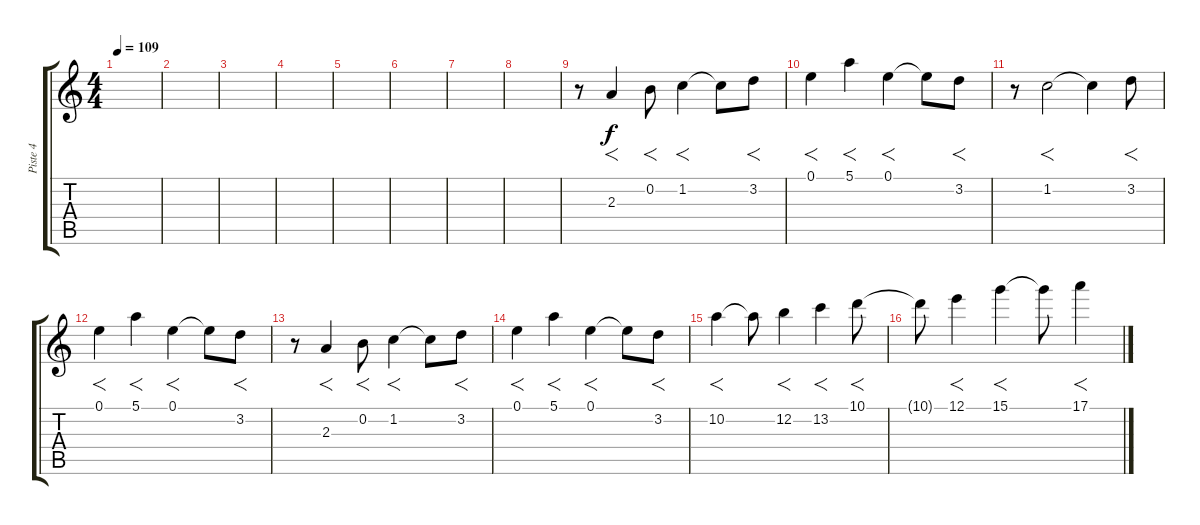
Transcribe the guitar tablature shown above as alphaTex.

\track ("Piste 4" "Piste 4") {instrument overdrivenguitar}
\staff {score tabs}
\tuning (E4 B3 G3 D3 A2 E2) {hide}
\ts (4 4)
\tempo 109
\clef g2
\ks c
|
|
|
|
|
|
|
|
r.8 2.3.4{f} 0.2.8{f} 1.2.4{f} 1.2{t}.8 3.2.8{f} |
0.1.4{f} 5.1.4{f} 0.1.4{f} 0.1{t}.8 3.2.8{f} |
r.8 1.2.2{f} 1.2{t}.4 3.2.8{f} |
0.1.4{f} 5.1.4{f} 0.1.4{f} 0.1{t}.8 3.2.8{f} |
r.8 2.3.4{f} 0.2.8{f} 1.2.4{f} 1.2{t}.8 3.2.8{f} |
0.1.4{f} 5.1.4{f} 0.1.4{f} 0.1{t}.8 3.2.8{f} |
10.2.4{f} 10.2{t}.8 12.2.4{f} 13.2.4{f} 10.1.8{f} |
10.1{t}.8 12.1.4{f} 15.1.4{f} 15.1{t}.8 17.1.4{f}
